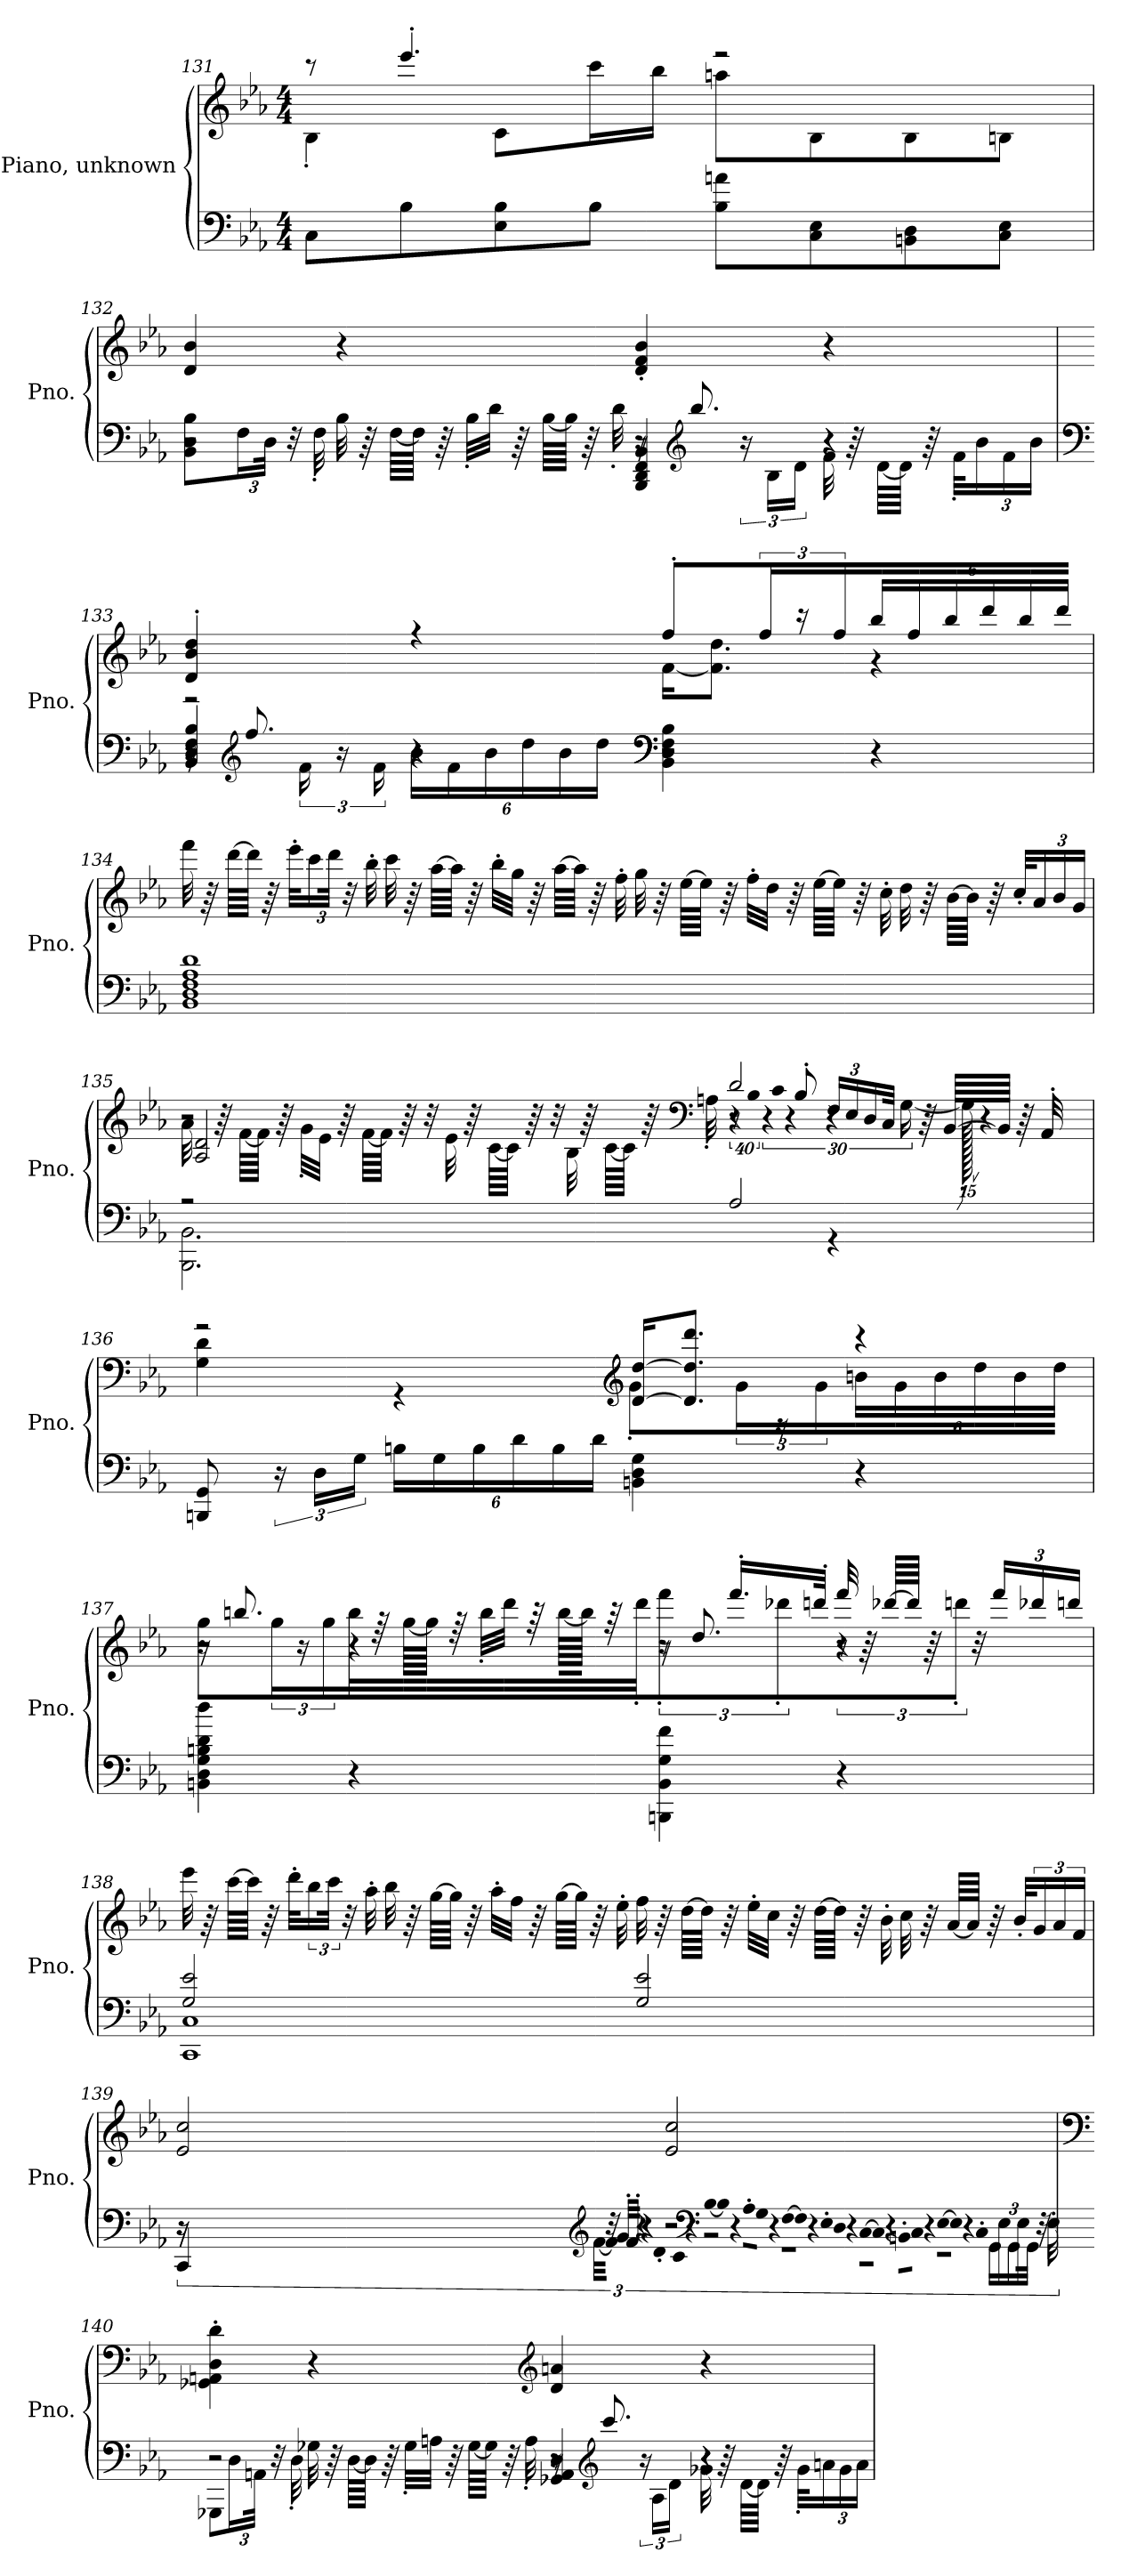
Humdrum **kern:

**kern	**kern
*part1	*part1
*staff2	*staff1
*I"Piano, unknown	*
*I'Pno.	*
!!LO:LB:g=z
*clefF4	*clefG2
*k[b-e-a-]	*k[b-e-a-]
*M4/4	*M4/4
=131	=131
*	*^
8C\L	8r	4B-'\
8B-\	4.eee-'/	.
8E-\ 8B-\	.	8c\L
8B-\J	.	16ccc\L
.	.	16bb-\JJ
8B-\ 8an\L	2r	8aan\L
8C\ 8E-\	.	8B-\
8BBn\ 8D\	.	8B-\
8C\ 8E-\J	.	8Bn\J
*	*v	*v
!!LO:PB:g=z
=132	=132
*^	*
*	*^	*
2r	8BB-\ 8D\ 8B-\L	2r	4d/ 4b-/
*	*Xbrackettup	*	*
.	24F\L	.	.
.	48D\JJk	.	.
.	32r	.	.
.	32F'\	.	.
.	32B-\	.	4r
.	64r	.	.
.	[64F\LLLL	.	.
.	64F\JJJJ]	.	.
.	64r	.	.
.	32B-'\LLL	.	.
.	32d\JJJ	.	.
.	64r	.	.
.	[64B-\LLLL	.	.
.	64B-\JJJJ]	.	.
.	64r	.	.
.	32d'\	.	.
16r	8r	4BBB-/ 4DD/ 4FF/ 4BB-/	4d/' 4f/' 4b-/'
*clefG2	*	*	*
8.bb-/	.	.	.
*	*brackettup	*	*
.	24r	.	.
.	24B-\LL	.	.
.	24d\JJ	.	.
4r	32f\	4r	4r
.	64r	.	.
.	[64d\LLLL	.	.
.	64d\JJJJ]	.	.
.	64r	.	.
.	32f'\KLL	.	.
*	*Xbrackettup	*	*
.	24b-\	.	.
.	24f\	.	.
.	24b-\JJ	.	.
!!LO:LB:g=z
=133	=133	=133	=133
*clefF4	*	*	*
*	*	*	*^
16r	8r	4BB-/ 4D/ 4F/ 4B-/	4d/' 4b-/' 4dd/'	2r
*clefG2	*	*	*	*
8.ff/	.	.	.	.
*	*brackettup	*	*	*
.	24f\	.	.	.
.	24r	.	.	.
.	24f\	.	.	.
*	*Xbrackettup	*	*	*
4r	24b-\LL	4r	4r	.
.	24f\	.	.	.
.	24b-\	.	.	.
.	24dd\	.	.	.
.	24b-\	.	.	.
.	24dd\JJ	.	.	.
*clefF4	*	*	*	*
2r	4BB-\ 4D\ 4F\ 4B-\	2r	8ff'/L	[16f\KL
.	.	.	.	8.f\] 8.dd\J
.	.	.	24ff/Jk	.
.	.	.	24r	.
.	.	.	24ff/	.
*	*	*	*Xbrackettup	*
.	4r	.	24bb-/LL	4r
.	.	.	24ff/	.
.	.	.	24bb-/	.
.	.	.	24ddd/	.
.	.	.	24bb-/	.
.	.	.	24ddd/JJ	.
*v	*v	*v	*	*
*	*v	*v
!!LO:LB:g=z
=134	=134
1BB- 1D 1F 1A- 1d	32fff\
.	64r
.	[64ddd\LLLL
.	64ddd\JJJJ]
.	64r
.	32eee-'\KLL
.	24ccc\
.	48ddd\JJk
.	32r
.	32bb-'\
.	32ccc\
.	64r
.	[64aa-\LLLL
.	64aa-\JJJJ]
.	64r
.	32bb-'\LLL
.	32gg\JJJ
.	64r
.	[64aa-\LLLL
.	64aa-\JJJJ]
.	64r
.	32ff'\
.	32gg\
.	64r
.	[64ee-\LLLL
.	64ee-\JJJJ]
.	64r
.	32ff'\LLL
.	32dd\JJJ
.	64r
.	[64ee-\LLLL
.	64ee-\JJJJ]
.	64r
.	32cc'\
.	32dd\
.	64r
.	[64b-\LLLL
.	64b-\JJJJ]
.	64r
.	32cc'/KLL
.	24a-/
.	24b-/
.	24g/JJ
!!LO:LB:g=z
=135	=135
*^	*^
*	*	*	*^
2r	2.BBB-\ 2.BB-\	2r	32a-\	2A-/ 2d/
.	.	.	64r	.
.	.	.	[64f\LLLL	.
.	.	.	64f\JJJJ]	.
.	.	.	64r	.
.	.	.	32g'\LLL	.
.	.	.	32e-\JJJ	.
.	.	.	64r	.
.	.	.	[64f\LLLL	.
.	.	.	64f\JJJJ]	.
.	.	.	64r	.
.	.	.	32r	.
.	.	.	32e-\	.
.	.	.	64r	.
.	.	.	[64c\LLLL	.
.	.	.	64c\JJJJ]	.
.	.	.	64r	.
.	.	.	32r	.
.	.	.	32B-\	.
.	.	.	64r	.
.	.	.	[64c\LLLL	.
.	.	.	64c\JJJJ]	.
.	.	.	64r	.
*	*	*clefF4	*	*
.	.	.	32An'\	.
*	*	*	*brackettup	*
!	!	!	!LO:N:vis=32	!
2A-/	.	2d/	640%23r	8r
!	!	!	!LO:N:vis=32	!
.	.	.	640%23B-\	.
!	!	!	!LO:N:vis=64	!
.	.	.	960%17r	.
!	!	!	!LO:N:vis=64	!
.	.	.	960%17c\	.
!	!	!	!LO:N:vis=32	!
.	.	.	640%23r	.
.	.	.	.	8B-'/
!	!	!	!LO:N:vis=16	!
.	.	.	1920%137r	.
.	.	.	[480%17G\	.
*	*	*	*	*Xbrackettup
.	4r	.	1920G'\]	24F/LL
.	.	.	4r	.
.	.	.	.	24E-/
.	.	.	.	24D/
.	.	.	.	32C/JJk
.	.	.	.	64r
.	.	.	.	[64BB-/LLLL
.	.	.	.	64BB-/JJJJ]
.	.	.	.	64r
.	.	.	.	32AA-'/
1920ryy	1920ryy	1920ryy	.	1920ryy
*v	*v	*	*	*
*	*	*v	*v
!!LO:LB:g=z
=136	=136	=136
8BBBn/ 8GG/	2r	4G\ 4d\
*brackettup	*	*
24r	.	.
24D\LL	.	.
24G\JJ	.	.
*Xbrackettup	*	*
24Bn\LL	.	4r
24G\	.	.
24B\	.	.
24d\	.	.
24B\	.	.
24d\JJ	.	.
*	*clefG2	*
4BBn\ 4D\ 4G\	[16d/ [16dd/KL	8g'\L
.	8.d/] 8.dd/] 8.ddd/J	.
*	*	*brackettup
.	.	24g\Jk
.	.	24r
.	.	24g\
*	*	*Xbrackettup
4r	4r	24bn\LL
.	.	24g\
.	.	24b\
.	.	24dd\
.	.	24b\
.	.	24dd\JJ
!!LO:LB:g=z
=137	=137	=137
*	*	*^
4BBn\ 4D\ 4G\ 4Bn\ 4d\ 4dd\	16r	8gg\L	2r
.	8.bbn/	.	.
*	*	*brackettup	*
.	.	24gg\Jk	.
.	.	24r	.
.	.	24gg\	.
4r	4r	32bb\	.
.	.	64r	.
.	.	[64gg\LLLL	.
.	.	64gg\JJJJ]	.
.	.	64r	.
.	.	32bb'\LLL	.
.	.	32ddd\JJJ	.
.	.	64r	.
.	.	[64bb\LLLL	.
.	.	64bb\JJJJ]	.
.	.	64r	.
.	.	32ddd'\	.
4BBBn\ 4BB\ 4G\ 4f\	8r	6fff'\	16r
.	.	.	8.dd/
.	16.fff'/LL	.	.
.	.	12ddd-X'\	.
.	32dddn'/JJk	.	.
4r	32fff/	12r	4r
.	64r	.	.
.	[64ddd-X/LLLL	.	.
.	64ddd-/JJJJ]	.	.
.	64r	.	.
.	.	6dddn'\	.
.	32r	.	.
*	*Xbrackettup	*	*
.	24fff/LL	.	.
.	24ddd-X/	.	.
.	24dddn/JJ	.	.
*	*v	*v	*v
!!LO:PB:g=z
=138	=138
*^	*
2G/ 2e-/	1CC 1C	32eee-\
.	.	64r
.	.	[64ccc\LLLL
.	.	64ccc\JJJJ]
.	.	64r
.	.	32ddd'\KLL
.	.	24bb-\
.	.	48ccc\JJk
.	.	32r
.	.	32aa-'\
.	.	32bb-\
.	.	64r
.	.	[64gg\LLLL
.	.	64gg\JJJJ]
.	.	64r
.	.	32aa-'\LLL
.	.	32ff\JJJ
.	.	64r
.	.	[64gg\LLLL
.	.	64gg\JJJJ]
.	.	64r
.	.	32ee-'\
2G/ 2e-/	.	32ff\
.	.	64r
.	.	[64dd\LLLL
.	.	64dd\JJJJ]
.	.	64r
.	.	32ee-'\LLL
.	.	32cc\JJJ
.	.	64r
.	.	[64dd\LLLL
.	.	64dd\JJJJ]
.	.	64r
.	.	32b-'\
.	.	32cc\
.	.	64r
.	.	[64a-/LLLL
.	.	64a-/JJJJ]
.	.	64r
.	.	32b-'/KLL
.	.	24g/
.	.	24a-/
.	.	24f/JJ
!!LO:LB:g=z
=139	=139	=139
*	*brackettup	*
*	*^	*
16r	24r	4CC/	2e-/ 2cc/
*clefG2	*	*	*
.	[48f\KKL	.	.
32r	8f\J]	.	.
32g'/KKL	.	.	.
8f'/J	.	.	.
.	32r	.	.
.	32d'\	.	.
4r	32c\	4r	.
.	64r	.	.
*clefF4	*	*	*
.	[64B-\LLLL	.	.
.	64B-\JJJJ]	.	.
.	64r	.	.
.	32A-'\LLL	.	.
.	32G\JJJ	.	.
.	64r	.	.
.	[64F\LLLL	.	.
.	64F\JJJJ]	.	.
.	64r	.	.
.	32E-'\	.	.
2r	32D\	2r	2e-/ 2cc/
.	64r	.	.
.	[64C\LLLL	.	.
.	64C\JJJJ]	.	.
.	64r	.	.
.	32BBn'\LLL	.	.
.	32C\JJJ	.	.
.	64r	.	.
.	[64E-\LLLL	.	.
.	64E-\JJJJ]	.	.
.	64r	.	.
.	32C'\	.	.
*	*Xbrackettup	*	*
.	24GG\LL	.	.
.	24E-\	.	.
.	24GG\	.	.
.	24E-\	.	.
.	48GG\JJk	.	.
.	32r	.	.
.	32E-'\	.	.
!!LO:LB:g=z
=140	=140	=140	=140
*	*	*	*clefF4
2r	8GGG-X\L	2r	4GG-X\' 4AAn\' 4D\' 4d\'
.	24D\L	.	.
.	48AAn\JJk	.	.
.	32r	.	.
.	32D'\	.	.
.	32G-X\	.	4r
.	64r	.	.
.	[64D\LLLL	.	.
.	64D\JJJJ]	.	.
.	64r	.	.
.	32G-'\LLL	.	.
.	32An\JJJ	.	.
.	64r	.	.
.	[64G-\LLLL	.	.
.	64G-\JJJJ]	.	.
.	64r	.	.
.	32A'\	.	.
*	*	*	*clefG2
16r	8r	4GG-X/ 4AA/ 4D/	4d/ 4an/
*clefG2	*	*	*
8.ccc/	.	.	.
*	*brackettup	*	*
.	24r	.	.
.	24A\LL	.	.
.	24d\JJ	.	.
4r	32g-X\	4r	4r
.	64r	.	.
.	[64d\LLLL	.	.
.	64d\JJJJ]	.	.
.	64r	.	.
.	32g-'\KLL	.	.
*	*Xbrackettup	*	*
.	24an\	.	.
.	24g-\	.	.
.	24a\JJ	.	.
*v	*v	*v	*
=	=
*-	*-
